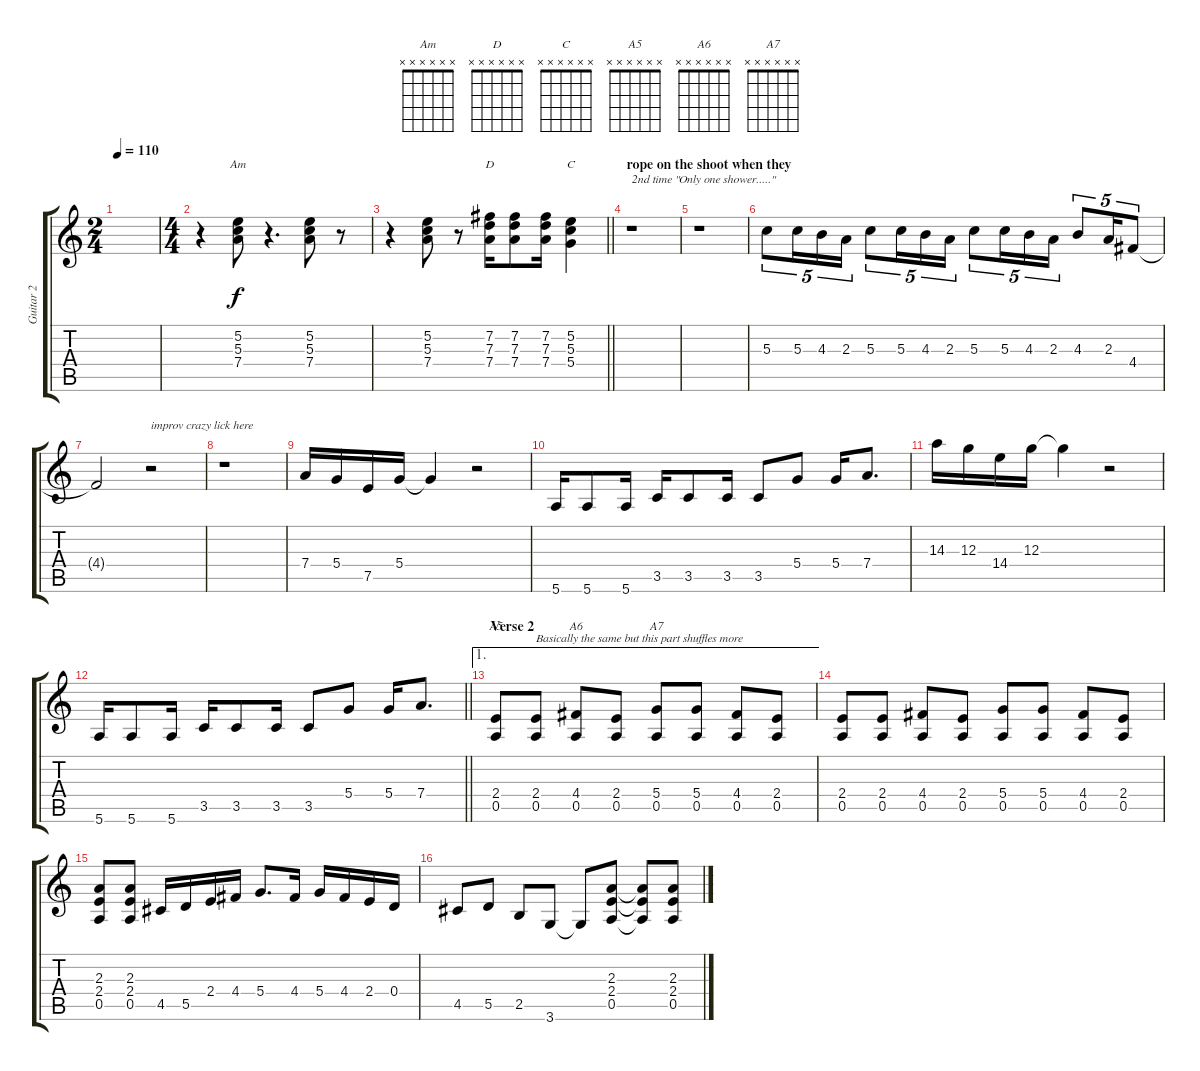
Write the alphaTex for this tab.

\track ("Guitar 2" "Guitar 2") {instrument overdrivenguitar}
\staff {score tabs}
\tuning (E4 B3 G3 D3 A2 E2) {hide}
\chord ("Am" x x x x x x)
\chord ("D" x x x x x x)
\chord ("C" x x x x x x)
\chord ("A5" x x x x x x)
\chord ("A6" x x x x x x)
\chord ("A7" x x x x x x)
\ts (2 4)
\tempo 110
\clef g2
\ks c
|
\ts (4 4)
r.4 (5.2 5.3 7.4).8{ch "Am" dy f} r.4{d} (5.2 5.3 7.4).8 r.8 |
\barLineRight lightlight
r.4 (5.2 5.3 7.4).8 r.8 (7.2 7.3 7.4).16{ch "D"} (7.2 7.3 7.4).8 (7.2 7.3 7.4).16 (5.2 5.3 5.4).4{ch "C"} |
\section ("" "rope on the shoot when they")
r.1{txt "2nd time \"Only one shower.....\""} |
r.1 |
5.3.8{tu (5 4)} 5.3.16{tu (5 4)} 4.3.16{tu (5 4)} 2.3.16{tu (5 4)} 5.3.8{tu (5 4)} 5.3.16{tu (5 4)} 4.3.16{tu (5 4)} 2.3.16{tu (5 4)} 5.3.8{tu (5 4)} 5.3.16{tu (5 4)} 4.3.16{tu (5 4)} 2.3.16{tu (5 4)} 4.3.8{tu (5 4)} 2.3.16{tu (5 4)} 4.4.8{tu (5 4)} |
4.4{t}.2 r.2{txt "improv crazy lick here"} |
r.1 |
7.4.16 5.4.16 7.5.16 5.4.16 5.4{t}.4 r.2 |
5.6.16 5.6.8 5.6.16 3.5.16 3.5.8 3.5.16 3.5.8 5.4.8 5.4.16 7.4.8{d} |
14.3.16 12.3.16 14.4.16 12.3.16 12.3{t}.4 r.2 |
\barLineRight lightlight
5.6.16 5.6.8 5.6.16 3.5.16 3.5.8 3.5.16 3.5.8 5.4.8 5.4.16 7.4.8{d} |
\ae 1
\section ("" "Verse 2")
(2.4 0.5).8{ch "A5"} (2.4 0.5).8{txt "Basically the same but this part shuffles more"} (4.4 0.5).8{ch "A6"} (2.4 0.5).8 (5.4 0.5).8{ch "A7"} (5.4 0.5).8 (4.4 0.5).8 (2.4 0.5).8 |
(2.4 0.5).8 (2.4 0.5).8 (4.4 0.5).8 (2.4 0.5).8 (5.4 0.5).8 (5.4 0.5).8 (4.4 0.5).8 (2.4 0.5).8 |
(2.3 2.4 0.5).8 (2.3 2.4 0.5).8 4.5.16 5.5.16 2.4.16 4.4.16 5.4.8{d} 4.4.16 5.4.16 4.4.16 2.4.16 0.4.16 |
4.5.8 5.5.8 2.5.8 3.6.8 3.6{t}.8 (2.3 2.4 0.5).8 (2.3{t} 2.4{t} 0.5{t}).8 (2.3 2.4 0.5).8
